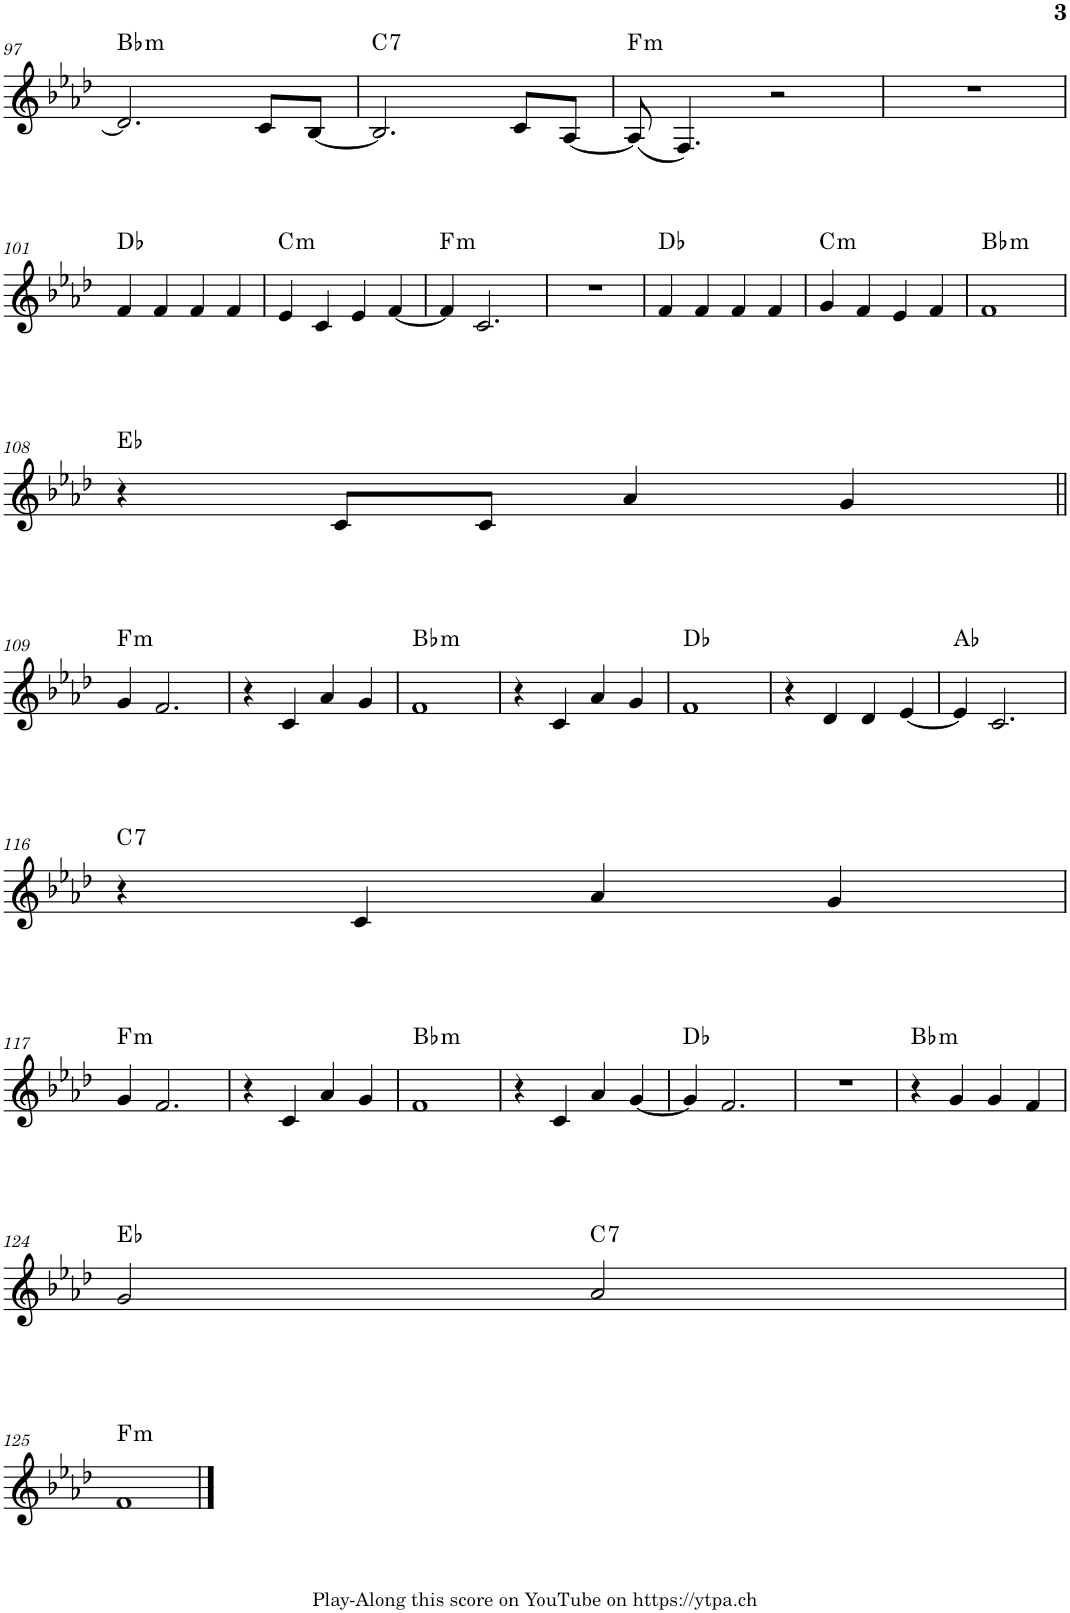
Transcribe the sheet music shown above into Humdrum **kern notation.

**kern	**harte
*part1	*part1
*staff1	*
*I"Piano	*
*I'Pno.	*
!!LO:PB:g=z
*clefG2	*
*k[b-e-a-d-]	*
*M4/4	*
=97	=97
!	!LO:H:kt=m
2.d-/]	Bb:min
8c/L	.
[8B-/J	.
=98	=98
!	!LO:H:kt=7
2.B-/]	C:7
8c/L	.
[8A-/J	.
=99	=99
!	!LO:H:kt=m
(8A-/]	F:min
4.F/)	.
2r	.
=100	=100
1r	.
!!LO:LB:g=z
=101	=101
4f/	Db:maj
4f/	.
4f/	.
4f/	.
=102	=102
!	!LO:H:kt=m
4e-/	C:min
4c/	.
4e-/	.
[4f/	.
=103	=103
!	!LO:H:kt=m
4f/]	F:min
2.c/	.
=104	=104
1r	.
=105	=105
4f/	Db:maj
4f/	.
4f/	.
4f/	.
=106	=106
!	!LO:H:kt=m
4g/	C:min
4f/	.
4e-/	.
4f/	.
=107	=107
!	!LO:H:kt=m
1f	Bb:min
!!LO:LB:g=z
=108	=108
4r	Eb:maj
8c/L	.
8c/J	.
4a-/	.
4g/	.
!!LO:LB:g=z
=109||	=109||
!	!LO:H:kt=m
4g/	F:min
2.f/	.
=110	=110
4r	.
4c/	.
4a-/	.
4g/	.
=111	=111
!	!LO:H:kt=m
1f	Bb:min
=112	=112
4r	.
4c/	.
4a-/	.
4g/	.
=113	=113
1f	Db:maj
=114	=114
4r	.
4d-/	.
4d-/	.
[4e-/	.
=115	=115
4e-/]	Ab:maj
2.c/	.
!!LO:LB:g=z
=116	=116
!	!LO:H:kt=7
4r	C:7
4c/	.
4a-/	.
4g/	.
!!LO:LB:g=z
=117	=117
!	!LO:H:kt=m
4g/	F:min
2.f/	.
=118	=118
4r	.
4c/	.
4a-/	.
4g/	.
=119	=119
!	!LO:H:kt=m
1f	Bb:min
=120	=120
4r	.
4c/	.
4a-/	.
[4g/	.
=121	=121
4g/]	Db:maj
2.f/	.
=122	=122
1r	.
=123	=123
!	!LO:H:kt=m
4r	Bb:min
4g/	.
4g/	.
4f/	.
!!LO:LB:g=z
=124	=124
2g/	Eb:maj
!	!LO:H:kt=7
2a-/	C:7
!!LO:LB:g=z
=125	=125
!	!LO:H:kt=m
1f	F:min
==	==
*-	*-
